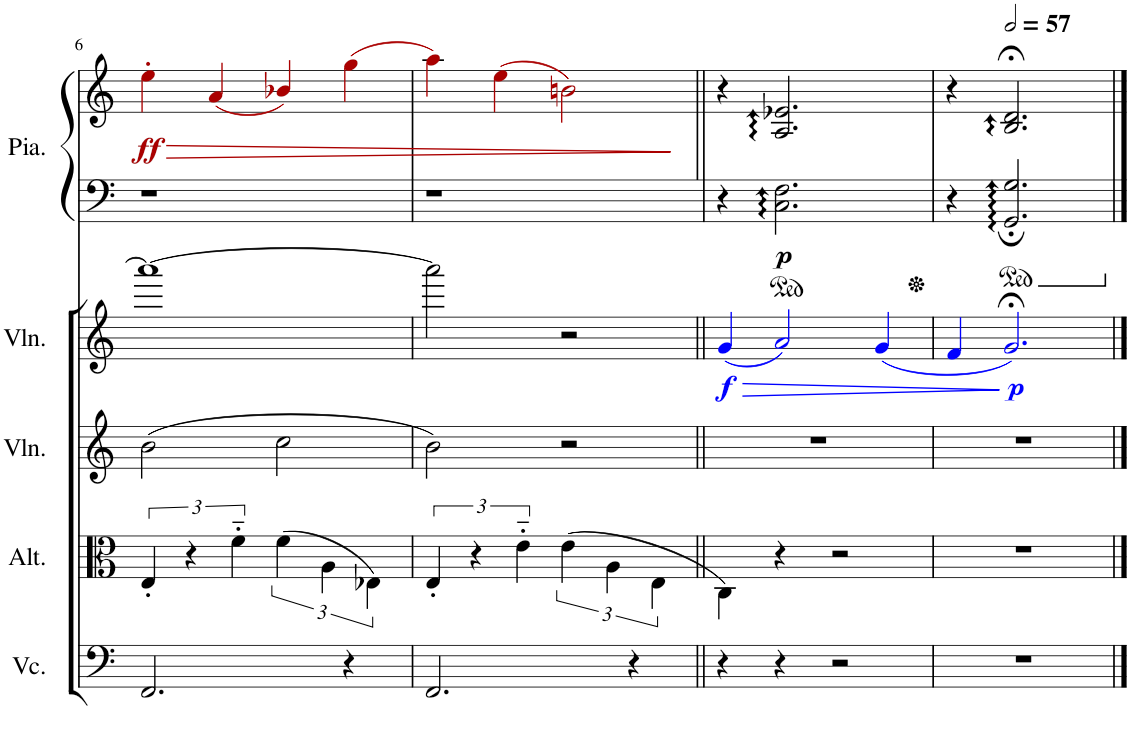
**kern	**kern	**kern	**kern	**dynam	**kern	**kern	**dynam
*part5	*part4	*part3	*part2	*part2	*part1	*part1	*part1
*staff6	*staff5	*staff4	*staff3	*staff3	*staff2	*staff1	*staff1/2
*I"Violoncelle	*I"Alto	*I"Violon	*I"Violon	*	*I"Piano	*	*
*I'Vc.	*I'Alt.	*I'Vln.	*I'Vln.	*	*I'Pia.	*	*
!!LO:PB:g=z
*clefF4	*clefC3	*clefG2	*clefG2	*	*clefF4	*clefG2	*
*k[]	*k[]	*k[]	*k[]	*	*k[]	*k[]	*
*M4/4	*M4/4	*M4/4	*M4/4	*	*M4/4	*M4/4	*
=6	=6	=6	=6	=6	=6	=6	=6
!	!	!	!	!	!	!	!LO:HP:b
!	!	!	!	!	!	!	!LO:DY:n=1:b
2.FF/	6E'/	(2b\	1aaa_	.	1r	4ee'i\	> ff
.	6r	.	.	.	.	.	.
.	.	.	.	.	.	(4ai/	.
.	6f'~\	.	.	.	.	.	.
.	(6f\	2cc\	.	.	.	4b-Xi/)	.
.	6A\	.	.	.	.	.	.
4r	.	.	.	.	.	(4ggi\	.
.	6E-X\)	.	.	.	.	.	.
=7	=7	=7	=7	=7	=7	=7	=7
2.FF/	6E'/	2b\)	2aaa\]	.	1r	4aai\)	.
.	6r	.	.	.	.	.	.
.	.	.	.	.	.	(4eei\	.
.	6e'~\	.	.	.	.	.	.
.	(6e\	2r	2r	.	.	2bni\)	.
.	6A\	.	.	.	.	.	.
4r	.	.	.	.	.	.	.
.	6E\	.	.	.	.	.	.
.	.	.	.	.	.	.	]
=8||	=8||	=8||	=8||	=8||	=8||	=8||	=8||
!	!	!	!	!LO:HP:b	!	!	!
!	!	!	!	!LO:DY:n=1:b	!	!	!
4r	4C\)	1r	(4gj/	> f	4r	4r	.
!	!	!	!	!	!	!	!LO:DY:b=2
4r	4r	.	2aj/)	.	2.C\ 2.F\	2.A/ 2.e-X/	p
2r	2r	.	.	.	.	.	.
.	.	.	(4gj/	.	.	.	.
=9	=9	=9	=9	=9	=9	=9	=9
1r	1r	1r	4fj/	.	4r	4r	.
*	*	*	*	*	*	*MM114	*
!	!	!	!	!LO:DY:n=1:b	!	!	!
.	.	.	2.g;<j/)	] p	2.GG/; 2.G/;	2.B/;< 2.d/;<	.
==	==	==	==	==	==	==	==
*-	*-	*-	*-	*-	*-	*-	*-
